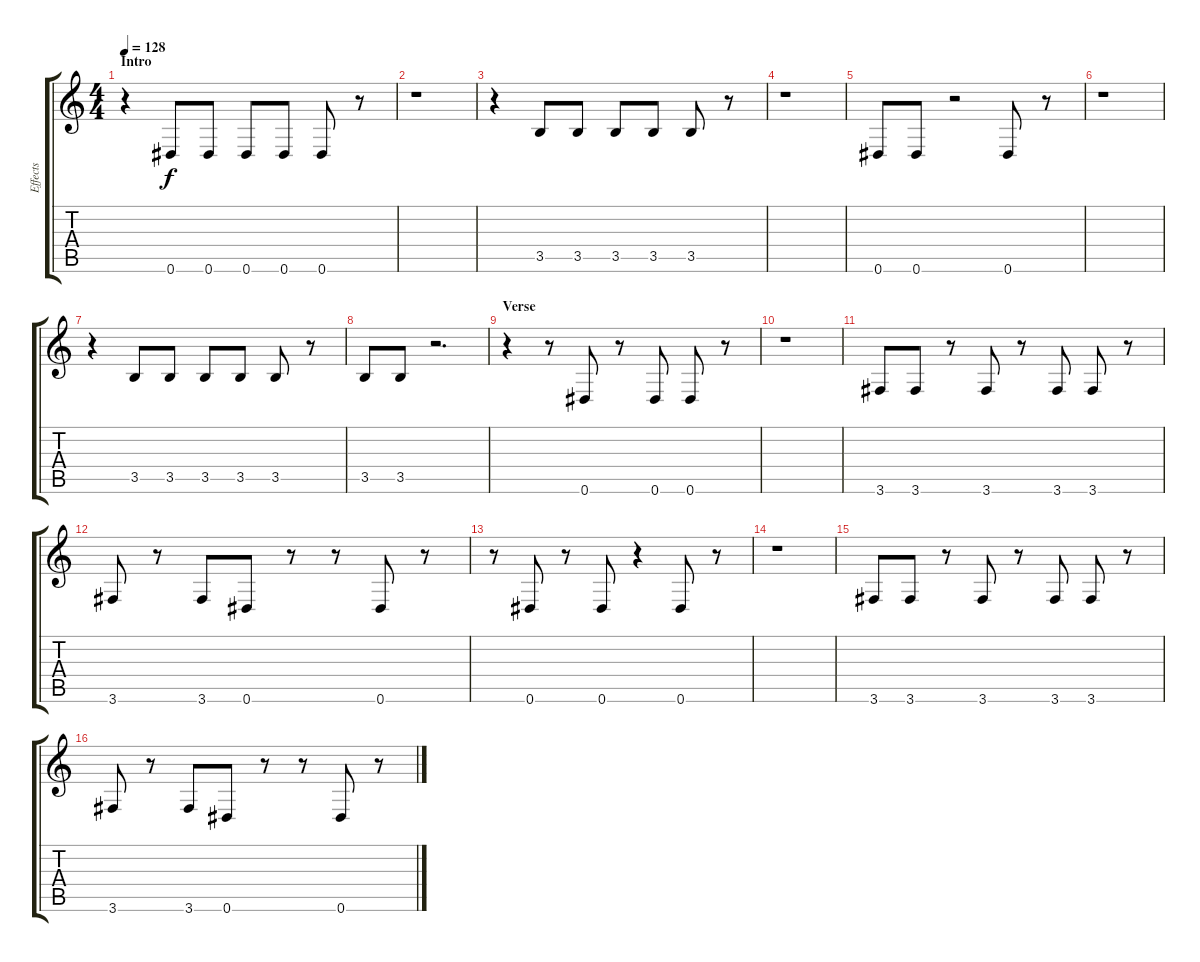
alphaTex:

\track ("Effects" "Effects") {instrument electricguitarmuted}
\staff {score tabs}
\tuning (Eb4 Bb3 Gb3 Db3 Ab2 Eb2) {hide}
\ts (4 4)
\section ("" "Intro")
\tempo 128
\clef g2
\ks c
r.4{dy f instrument electricguitarmuted} 0.6.8 0.6.8 0.6.8 0.6.8 0.6.8 r.8 |
r.1 |
r.4 3.5.8 3.5.8 3.5.8 3.5.8 3.5.8 r.8 |
r.1 |
0.6.8 0.6.8 r.2 0.6.8 r.8 |
r.1 |
r.4 3.5.8 3.5.8 3.5.8 3.5.8 3.5.8 r.8 |
3.5.8 3.5.8 r.2{d} |
\section ("" "Verse")
r.4 r.8 0.6.8 r.8 0.6.8 0.6.8 r.8 |
r.1 |
3.6.8 3.6.8 r.8 3.6.8 r.8 3.6.8 3.6.8 r.8 |
3.6.8 r.8 3.6.8 0.6.8 r.8 r.8 0.6.8 r.8 |
r.8 0.6.8 r.8 0.6.8 r.4 0.6.8 r.8 |
r.1 |
3.6.8 3.6.8 r.8 3.6.8 r.8 3.6.8 3.6.8 r.8 |
3.6.8 r.8 3.6.8 0.6.8 r.8 r.8 0.6.8 r.8
